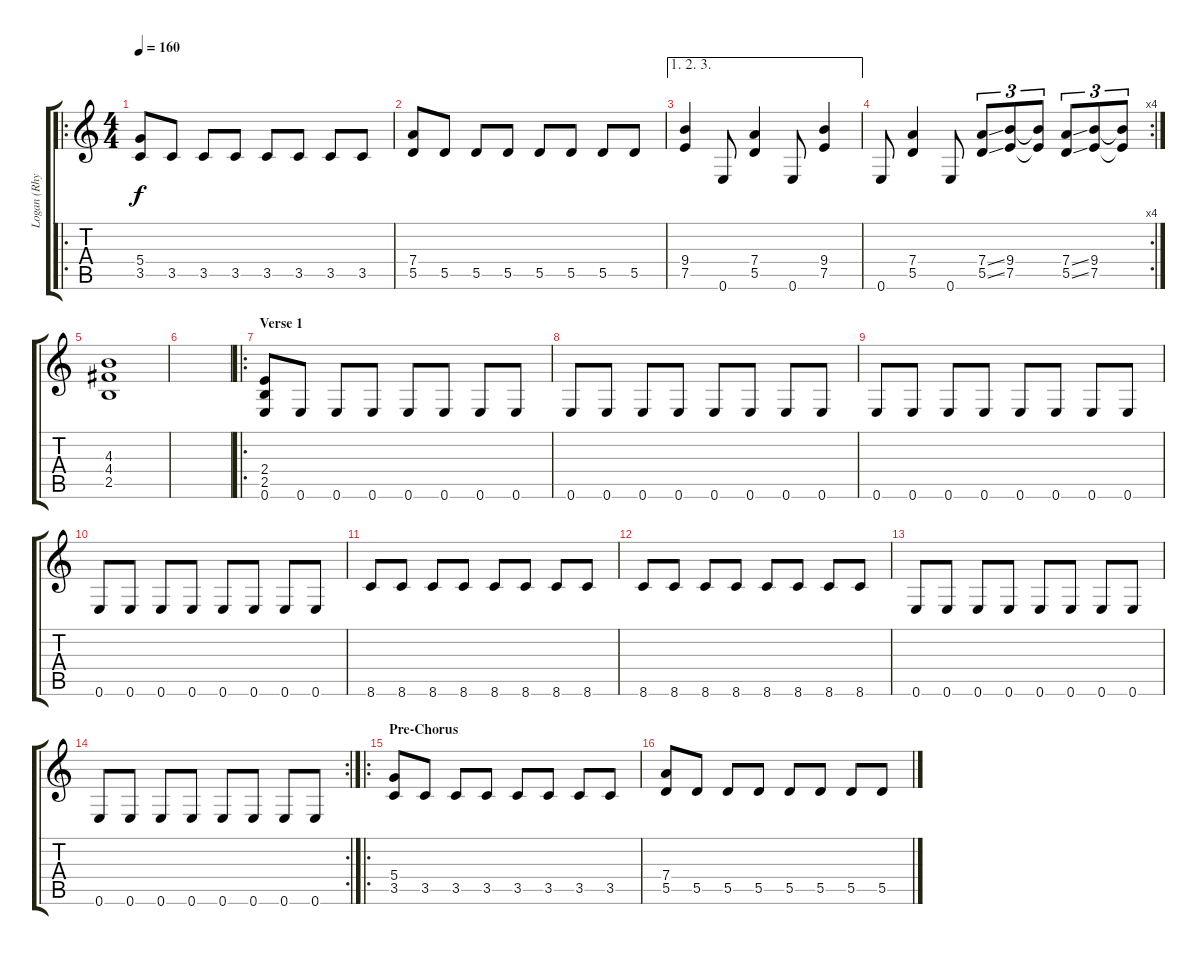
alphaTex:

\track ("Logan (Rhythm)" "Logan (Rhy") {instrument distortionguitar}
\staff {score tabs}
\tuning (E4 B3 G3 D3 A2 E2) {hide}
\ro
\ts (4 4)
\tempo 160
\clef g2
\ks c
(5.4 3.5).8{dy f instrument distortionguitar} 3.5.8 3.5.8 3.5.8 3.5.8 3.5.8 3.5.8 3.5.8 |
(7.4 5.5).8 5.5.8 5.5.8 5.5.8 5.5.8 5.5.8 5.5.8 5.5.8 |
\ae (1 2 3)
(9.4 7.5).4 0.6.8 (7.4 5.5).4 0.6.8 (9.4 7.5).4 |
\rc 4
0.6.8 (7.4 5.5).4 0.6.8 (7.4{ss} 5.5{ss}).8{tu (3 2)} (9.4 7.5).8{tu (3 2)} (9.4{t} 7.5{t}).8{tu (3 2)} (7.4{ss} 5.5{ss}).8{tu (3 2)} (9.4 7.5).8{tu (3 2)} (9.4{t} 7.5{t}).8{tu (3 2)} |
(4.3 4.4 2.5).1 |
|
\ro
\section ("" "Verse 1")
(2.4 2.5 0.6).8 0.6.8 0.6.8 0.6.8 0.6.8 0.6.8 0.6.8 0.6.8 |
0.6.8 0.6.8 0.6.8 0.6.8 0.6.8 0.6.8 0.6.8 0.6.8 |
0.6.8 0.6.8 0.6.8 0.6.8 0.6.8 0.6.8 0.6.8 0.6.8 |
0.6.8 0.6.8 0.6.8 0.6.8 0.6.8 0.6.8 0.6.8 0.6.8 |
8.6.8 8.6.8 8.6.8 8.6.8 8.6.8 8.6.8 8.6.8 8.6.8 |
8.6.8 8.6.8 8.6.8 8.6.8 8.6.8 8.6.8 8.6.8 8.6.8 |
0.6.8 0.6.8 0.6.8 0.6.8 0.6.8 0.6.8 0.6.8 0.6.8 |
\rc 2
0.6.8 0.6.8 0.6.8 0.6.8 0.6.8 0.6.8 0.6.8 0.6.8 |
\ro
\section ("" "Pre-Chorus")
(5.4 3.5).8 3.5.8 3.5.8 3.5.8 3.5.8 3.5.8 3.5.8 3.5.8 |
(7.4 5.5).8 5.5.8 5.5.8 5.5.8 5.5.8 5.5.8 5.5.8 5.5.8
